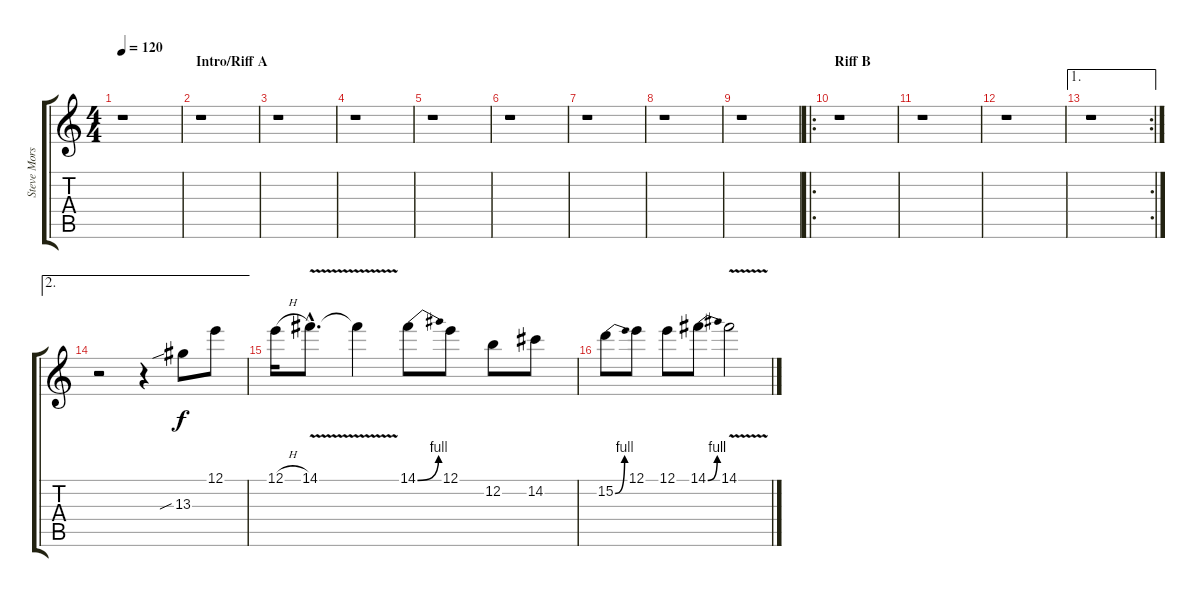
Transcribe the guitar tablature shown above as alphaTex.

\track ("Steve Morse Melody/Rhythm Guitar" "Steve Mors") {instrument overdrivenguitar}
\staff {score tabs}
\tuning (E4 B3 G3 D3 A2 E2) {hide}
\ts (4 4)
\tempo 120
\clef g2
\ks c
r.1{dy f instrument overdrivenguitar} |
\section ("" "Intro/Riff A")
r.1 |
r.1 |
r.1 |
r.1 |
r.1 |
r.1 |
r.1 |
r.1 |
\ro
\section ("" "Riff B")
r.1 |
r.1 |
r.1 |
\ae 1
\rc 2
r.1 |
\ae 2
r.2 r.4 13.3{sib}.8 12.1.8 |
12.1{h}.16 14.1{v hac}.8{d} 14.1{t}.4 14.1{be (bend 0 0 60 4)}.8 12.1.8 12.2.8 14.2.8 |
15.2{be (bend 0 0 60 4)}.8 12.1.8 12.1.8 14.1{be (bend 0 0 60 4)}.8 14.1{v}.2
